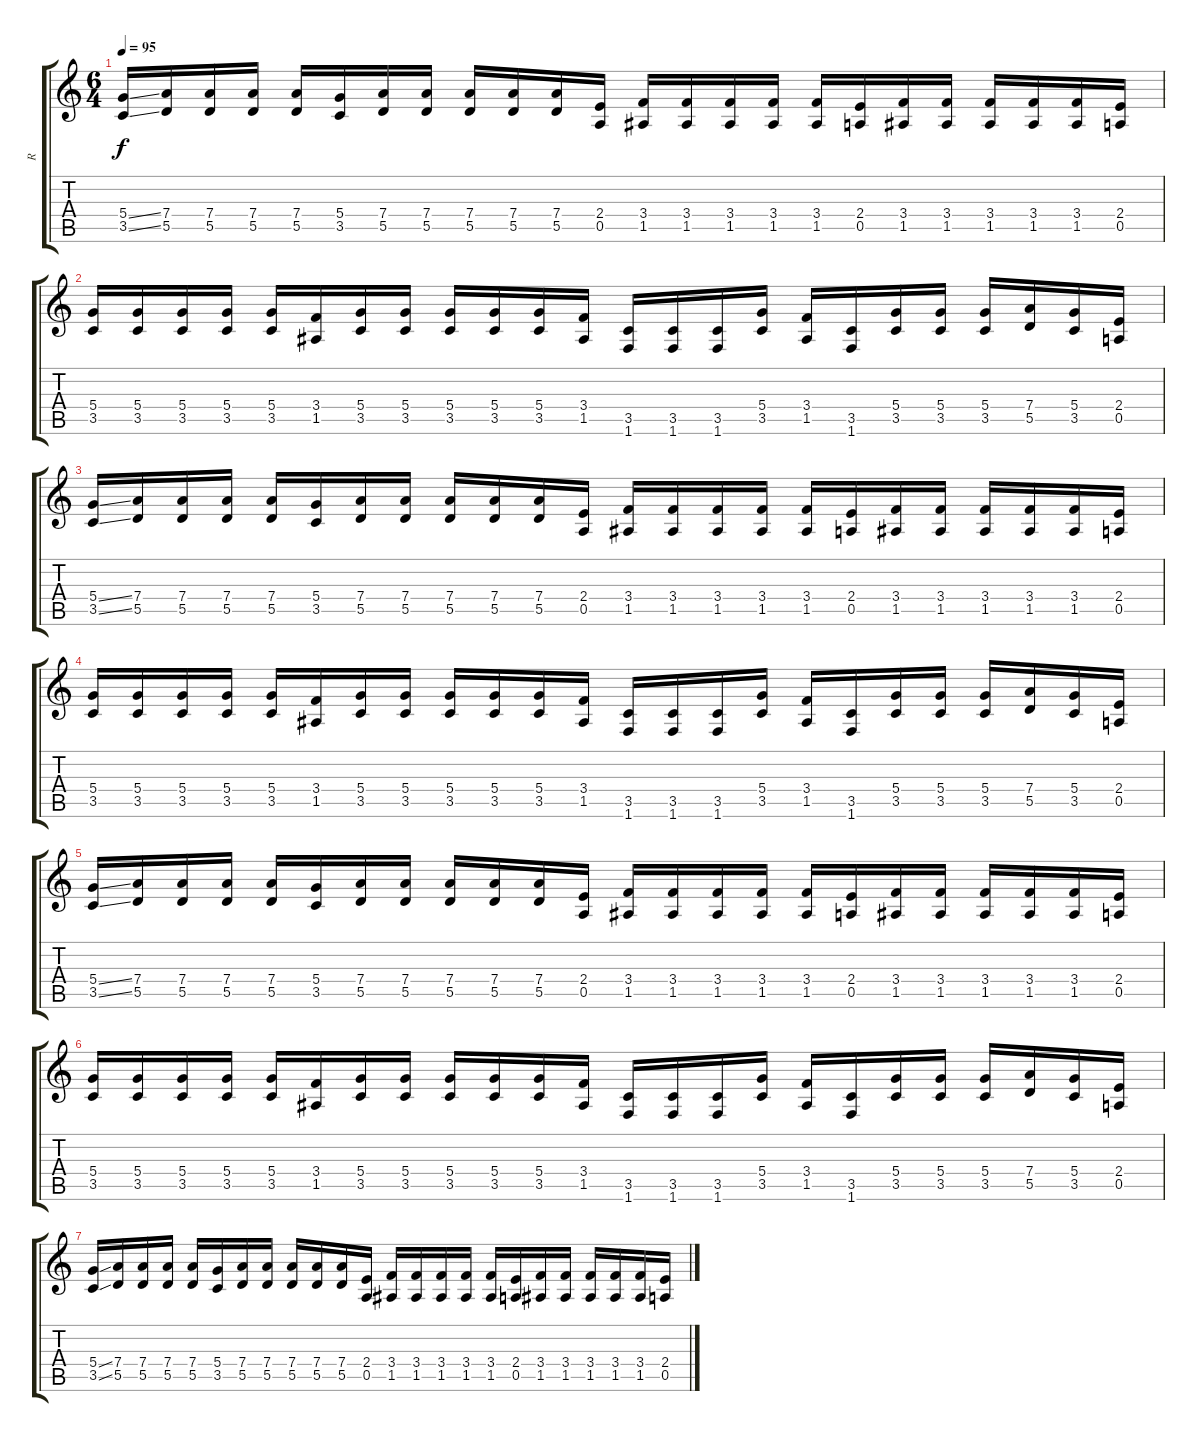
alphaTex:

\track ("R" "R") {instrument distortionguitar}
\staff {score tabs}
\tuning (E4 B3 G3 D3 A2 E2) {hide}
\ts (6 4)
\tempo 95
\clef g2
\ks c
(5.4{ss} 3.5{ss}).16{dy f} (7.4 5.5).16 (7.4 5.5).16 (7.4 5.5).16 (7.4 5.5).16 (5.4 3.5).16 (7.4 5.5).16 (7.4 5.5).16 (7.4 5.5).16 (7.4 5.5).16 (7.4 5.5).16 (2.4 0.5).16 (3.4 1.5).16 (3.4 1.5).16 (3.4 1.5).16 (3.4 1.5).16 (3.4 1.5).16 (2.4 0.5).16 (3.4 1.5).16 (3.4 1.5).16 (3.4 1.5).16 (3.4 1.5).16 (3.4 1.5).16 (2.4 0.5).16 |
(5.4 3.5).16 (5.4 3.5).16 (5.4 3.5).16 (5.4 3.5).16 (5.4 3.5).16 (3.4 1.5).16 (5.4 3.5).16 (5.4 3.5).16 (5.4 3.5).16 (5.4 3.5).16 (5.4 3.5).16 (3.4 1.5).16 (3.5 1.6).16 (3.5 1.6).16 (3.5 1.6).16 (5.4 3.5).16 (3.4 1.5).16 (3.5 1.6).16 (5.4 3.5).16 (5.4 3.5).16 (5.4 3.5).16 (7.4 5.5).16 (5.4 3.5).16 (2.4 0.5).16 |
(5.4{ss} 3.5{ss}).16 (7.4 5.5).16 (7.4 5.5).16 (7.4 5.5).16 (7.4 5.5).16 (5.4 3.5).16 (7.4 5.5).16 (7.4 5.5).16 (7.4 5.5).16 (7.4 5.5).16 (7.4 5.5).16 (2.4 0.5).16 (3.4 1.5).16 (3.4 1.5).16 (3.4 1.5).16 (3.4 1.5).16 (3.4 1.5).16 (2.4 0.5).16 (3.4 1.5).16 (3.4 1.5).16 (3.4 1.5).16 (3.4 1.5).16 (3.4 1.5).16 (2.4 0.5).16 |
(5.4 3.5).16 (5.4 3.5).16 (5.4 3.5).16 (5.4 3.5).16 (5.4 3.5).16 (3.4 1.5).16 (5.4 3.5).16 (5.4 3.5).16 (5.4 3.5).16 (5.4 3.5).16 (5.4 3.5).16 (3.4 1.5).16 (3.5 1.6).16 (3.5 1.6).16 (3.5 1.6).16 (5.4 3.5).16 (3.4 1.5).16 (3.5 1.6).16 (5.4 3.5).16 (5.4 3.5).16 (5.4 3.5).16 (7.4 5.5).16 (5.4 3.5).16 (2.4 0.5).16 |
(5.4{ss} 3.5{ss}).16 (7.4 5.5).16 (7.4 5.5).16 (7.4 5.5).16 (7.4 5.5).16 (5.4 3.5).16 (7.4 5.5).16 (7.4 5.5).16 (7.4 5.5).16 (7.4 5.5).16 (7.4 5.5).16 (2.4 0.5).16 (3.4 1.5).16 (3.4 1.5).16 (3.4 1.5).16 (3.4 1.5).16 (3.4 1.5).16 (2.4 0.5).16 (3.4 1.5).16 (3.4 1.5).16 (3.4 1.5).16 (3.4 1.5).16 (3.4 1.5).16 (2.4 0.5).16 |
(5.4 3.5).16 (5.4 3.5).16 (5.4 3.5).16 (5.4 3.5).16 (5.4 3.5).16 (3.4 1.5).16 (5.4 3.5).16 (5.4 3.5).16 (5.4 3.5).16 (5.4 3.5).16 (5.4 3.5).16 (3.4 1.5).16 (3.5 1.6).16 (3.5 1.6).16 (3.5 1.6).16 (5.4 3.5).16 (3.4 1.5).16 (3.5 1.6).16 (5.4 3.5).16 (5.4 3.5).16 (5.4 3.5).16 (7.4 5.5).16 (5.4 3.5).16 (2.4 0.5).16 |
(5.4{ss} 3.5{ss}).16 (7.4 5.5).16 (7.4 5.5).16 (7.4 5.5).16 (7.4 5.5).16 (5.4 3.5).16 (7.4 5.5).16 (7.4 5.5).16 (7.4 5.5).16 (7.4 5.5).16 (7.4 5.5).16 (2.4 0.5).16 (3.4 1.5).16 (3.4 1.5).16 (3.4 1.5).16 (3.4 1.5).16 (3.4 1.5).16 (2.4 0.5).16 (3.4 1.5).16 (3.4 1.5).16 (3.4 1.5).16 (3.4 1.5).16 (3.4 1.5).16 (2.4 0.5).16
